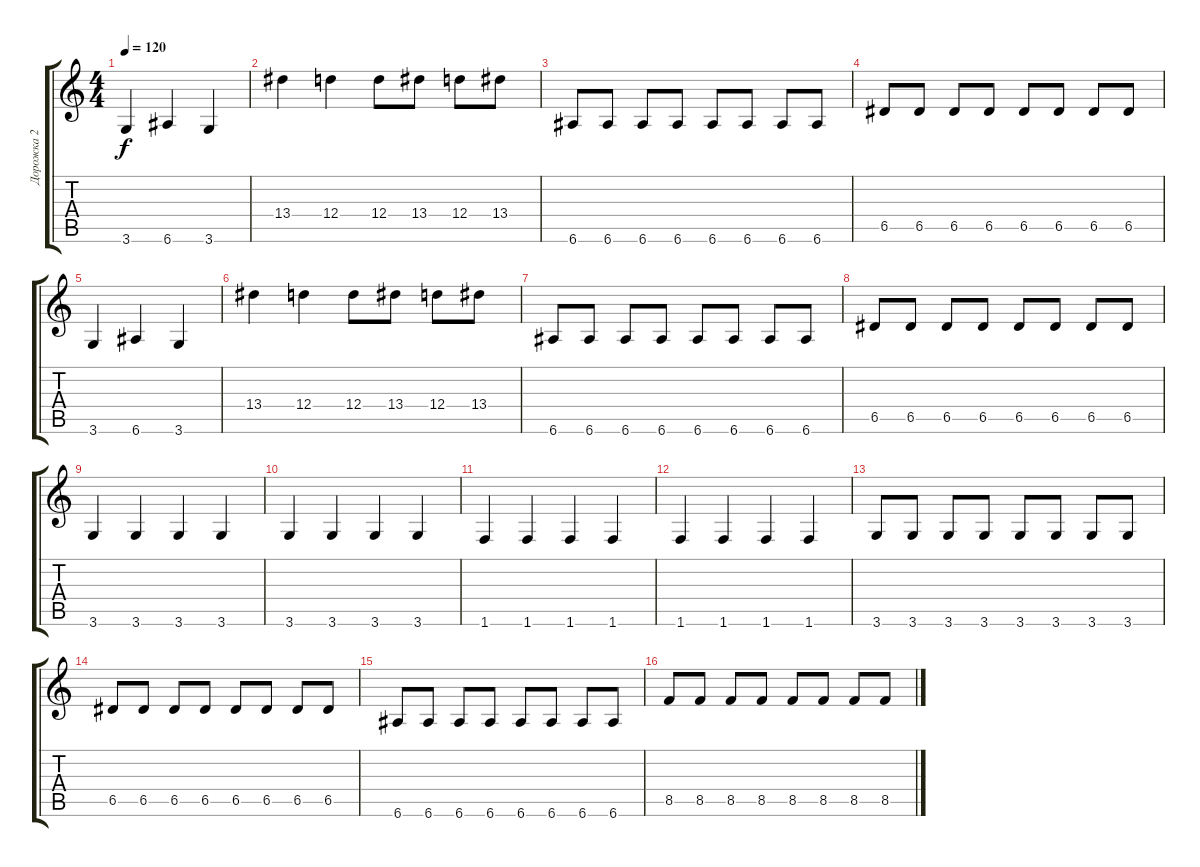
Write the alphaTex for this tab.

\track ("Дорожка 2" "Дорожка 2") {instrument electricbasspick}
\staff {score tabs}
\tuning (E4 B3 G3 D3 A2 E2) {hide}
\ts (4 4)
\tempo 120
\clef g2
\ks c
3.6.4{dy f} 6.6.4 3.6.4 |
13.4.4 12.4.4 12.4.8 13.4.8 12.4.8 13.4.8 |
6.6.8 6.6.8 6.6.8 6.6.8 6.6.8 6.6.8 6.6.8 6.6.8 |
6.5.8 6.5.8 6.5.8 6.5.8 6.5.8 6.5.8 6.5.8 6.5.8 |
3.6.4 6.6.4 3.6.4 |
13.4.4 12.4.4 12.4.8 13.4.8 12.4.8 13.4.8 |
6.6.8 6.6.8 6.6.8 6.6.8 6.6.8 6.6.8 6.6.8 6.6.8 |
6.5.8 6.5.8 6.5.8 6.5.8 6.5.8 6.5.8 6.5.8 6.5.8 |
3.6.4 3.6.4 3.6.4 3.6.4 |
3.6.4 3.6.4 3.6.4 3.6.4 |
1.6.4 1.6.4 1.6.4 1.6.4 |
1.6.4 1.6.4 1.6.4 1.6.4 |
3.6.8 3.6.8 3.6.8 3.6.8 3.6.8 3.6.8 3.6.8 3.6.8 |
6.5.8 6.5.8 6.5.8 6.5.8 6.5.8 6.5.8 6.5.8 6.5.8 |
6.6.8 6.6.8 6.6.8 6.6.8 6.6.8 6.6.8 6.6.8 6.6.8 |
8.5.8 8.5.8 8.5.8 8.5.8 8.5.8 8.5.8 8.5.8 8.5.8
